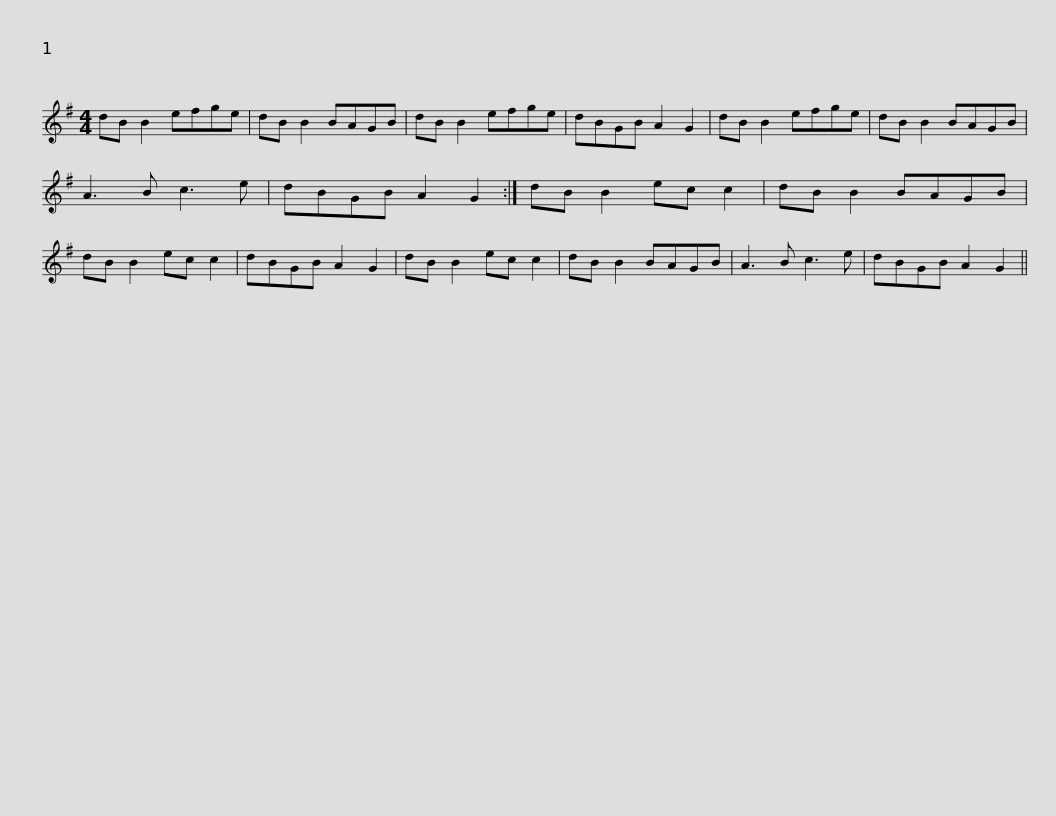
X:1
L:1/8
M:4/4
I:linebreak $
K:G
V:1 treble
V:1
 dB B2 efge | dB B2 BAGB | dB B2 efge | dBGB A2 G2 | dB B2 efge | %5
 dB B2 BAGB |$ A3 B c3 e | dBGB A2 G2 :| dB B2 ec c2 | dB B2 BAGB | %10
 dB B2 ec c2 | dBGB A2 G2 | dB B2 ec c2 |$ dB B2 BAGB | A3 B c3 e | %15
 dBGB A2 G2 || %16
